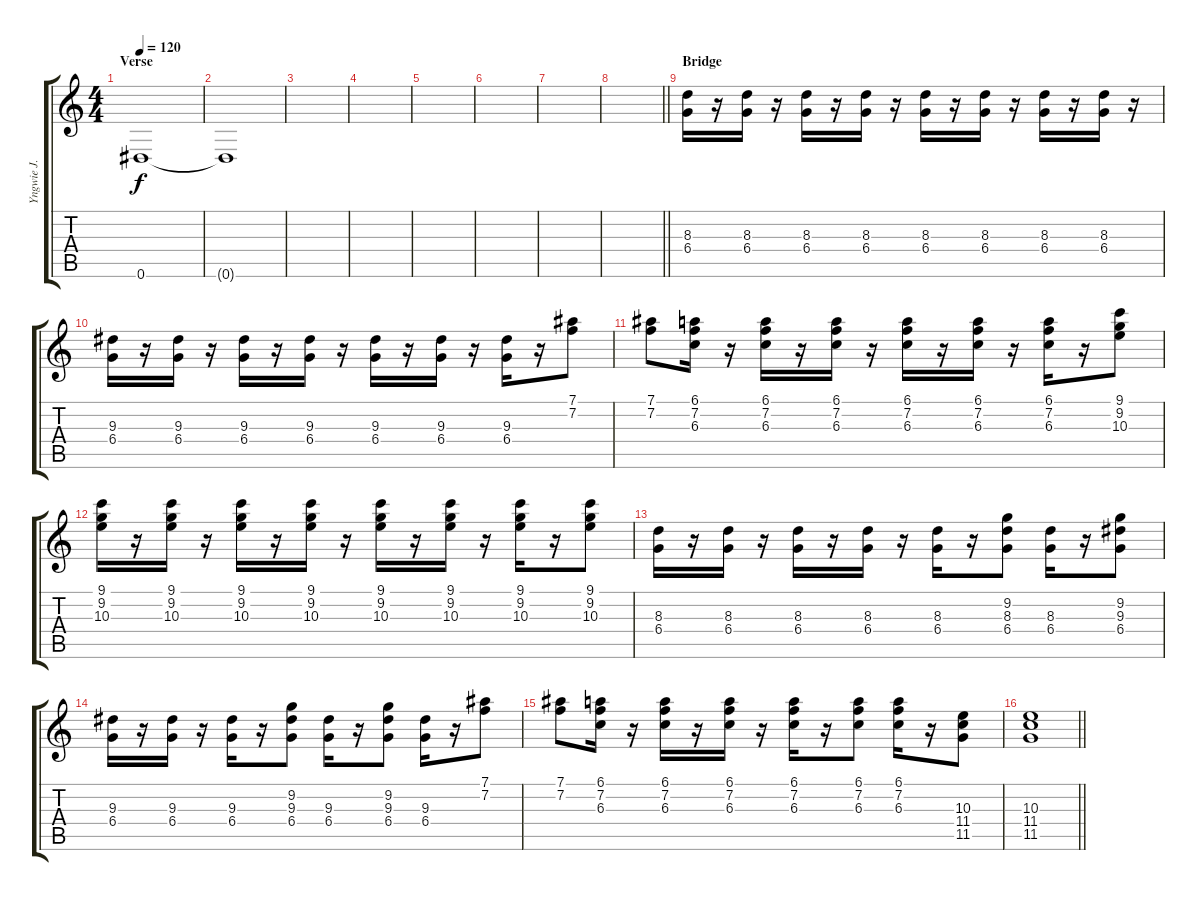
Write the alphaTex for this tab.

\track ("Yngwie J. Malmsteen" "Yngwie J. ") {instrument distortionguitar}
\staff {score tabs}
\tuning (Eb4 Bb3 Gb3 Db3 Ab2 Eb2) {hide}
\ts (4 4)
\section ("" "Verse")
\tempo 120
\clef g2
\ks c
0.6.1{dy f} |
0.6{t}.1 |
|
|
|
|
|
\barLineRight lightlight
|
\section ("" "Bridge")
(8.3 6.4).16 r.16 (8.3 6.4).16 r.16 (8.3 6.4).16 r.16 (8.3 6.4).16 r.16 (8.3 6.4).16 r.16 (8.3 6.4).16 r.16 (8.3 6.4).16 r.16 (8.3 6.4).16 r.16 |
(9.3 6.4).16 r.16 (9.3 6.4).16 r.16 (9.3 6.4).16 r.16 (9.3 6.4).16 r.16 (9.3 6.4).16 r.16 (9.3 6.4).16 r.16 (9.3 6.4).16 r.16 (7.1 7.2).8 |
(7.1 7.2).8 (6.1 7.2 6.3).16 r.16 (6.1 7.2 6.3).16 r.16 (6.1 7.2 6.3).16 r.16 (6.1 7.2 6.3).16 r.16 (6.1 7.2 6.3).16 r.16 (6.1 7.2 6.3).16 r.16 (9.1 9.2 10.3).8 |
(9.1 9.2 10.3).16 r.16 (9.1 9.2 10.3).16 r.16 (9.1 9.2 10.3).16 r.16 (9.1 9.2 10.3).16 r.16 (9.1 9.2 10.3).16 r.16 (9.1 9.2 10.3).16 r.16 (9.1 9.2 10.3).16 r.16 (9.1 9.2 10.3).8 |
(8.3 6.4).16 r.16 (8.3 6.4).16 r.16 (8.3 6.4).16 r.16 (8.3 6.4).16 r.16 (8.3 6.4).16 r.16 (9.2 8.3 6.4).8 (8.3 6.4).16 r.16 (9.2 9.3 6.4).8 |
(9.3 6.4).16 r.16 (9.3 6.4).16 r.16 (9.3 6.4).16 r.16 (9.2 9.3 6.4).8 (9.3 6.4).16 r.16 (9.2 9.3 6.4).8 (9.3 6.4).16 r.16 (7.1 7.2).8 |
(7.1 7.2).8 (6.1 7.2 6.3).16 r.16 (6.1 7.2 6.3).16 r.16 (6.1 7.2 6.3).16 r.16 (6.1 7.2 6.3).16 r.16 (6.1 7.2 6.3).8 (6.1 7.2 6.3).16 r.16 (10.3 11.4 11.5).8 |
\barLineRight lightlight
(10.3 11.4 11.5).1
